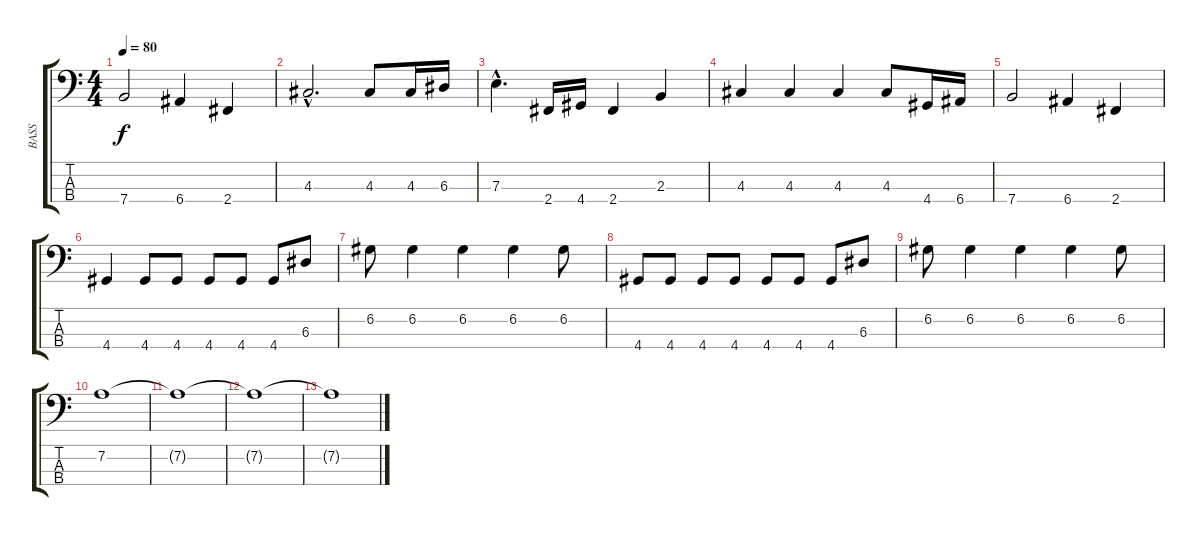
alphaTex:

\track ("BASS" "BASS") {instrument electricbassfinger}
\staff {score tabs}
\tuning (G2 D2 A1 E1) {hide}
\ts (4 4)
\tempo 80
\clef f4
\ks c
7.4.2{dy f} 6.4.4 2.4.4 |
4.3{hac}.2{d} 4.3.8 4.3.16 6.3.16 |
7.3{hac}.4{d} 2.4.16 4.4.16 2.4.4 2.3.4 |
4.3.4 4.3.4 4.3.4 4.3.8 4.4.16 6.4.16 |
7.4.2 6.4.4 2.4.4 |
4.4.4 4.4.8 4.4.8 4.4.8 4.4.8 4.4.8 6.3.8 |
6.2.8 6.2.4 6.2.4 6.2.4 6.2.8 |
4.4.8 4.4.8 4.4.8 4.4.8 4.4.8 4.4.8 4.4.8 6.3.8 |
6.2.8 6.2.4 6.2.4 6.2.4 6.2.8 |
7.2.1 |
7.2{t}.1 |
7.2{t}.1 |
7.2{t}.1
